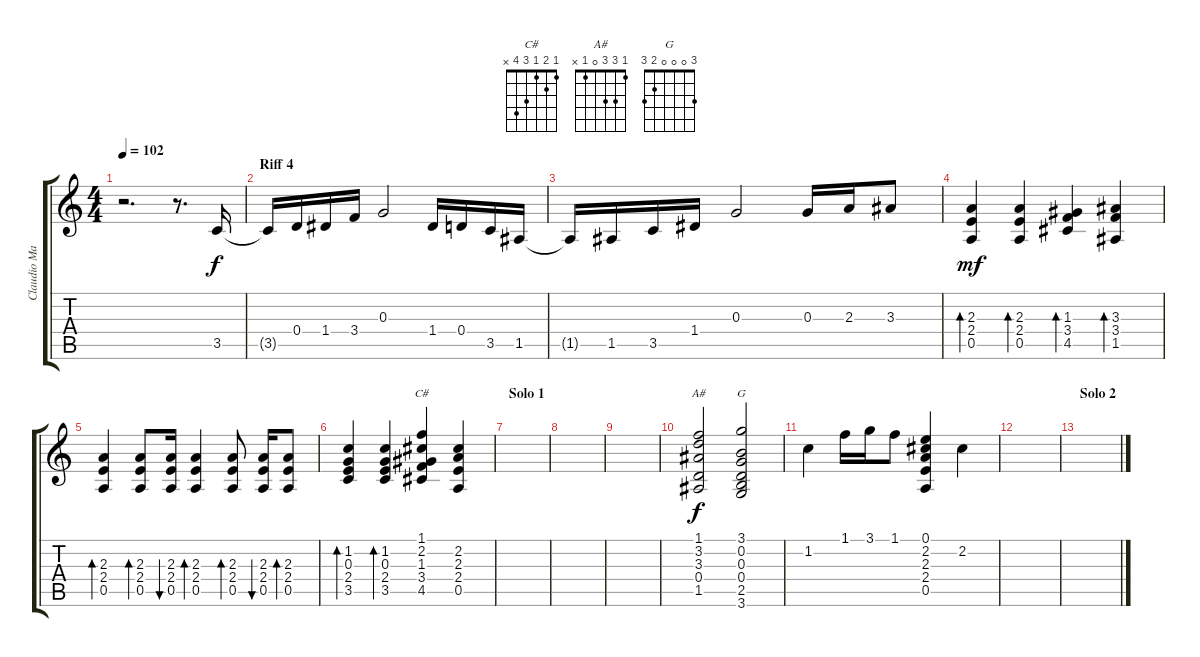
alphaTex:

\track ("Claudio Marciello (Gtr 2)" "Claudio Ma") {instrument acousticguitarsteel}
\staff {score tabs}
\tuning (E4 B3 G3 D3 A2 E2) {hide}
\chord ("C#" 1 2 1 3 4 x)
\chord ("A#" 1 3 3 0 1 x)
\chord ("G" 3 0 0 0 2 3)
\ts (4 4)
\tempo 102
\clef g2
\ks c
r.2{d dy f} r.8{d} 3.5.16 |
\section ("" "Riff 4")
3.5{t}.16 0.4.16 1.4.16 3.4.16 0.3.2 1.4.16 0.4.16 3.5.16 1.5.16 |
1.5{t}.16 1.5.16 3.5.16 1.4.16 0.3.2 0.3.16 2.3.16 3.3.8 |
(2.3 2.4 0.5).4{bd 60 dy mf} (2.3 2.4 0.5).4{bd 60} (1.3 3.4 4.5).4{bd 60} (3.3 3.4 1.5).4{bd 60} |
(2.3 2.4 0.5).4{bd 60} (2.3 2.4 0.5).8{bd 60} (2.3 2.4 0.5).16{bu 60} (2.3 2.4 0.5).4{bd 60} (2.3 2.4 0.5).8{bd 60} (2.3 2.4 0.5).16{bu 60} (2.3 2.4 0.5).8{bd 60} |
(1.2 0.3 2.4 3.5).4{bd 60} (1.2 0.3 2.4 3.5).4{bd 60} (1.1 2.2 1.3 3.4 4.5).4{ch "C#"} (2.2 2.3 2.4 0.5).4 |
\section ("" "Solo 1")
|
|
|
(1.1 3.2 3.3 0.4 1.5).2{ch "A#" dy f} (3.1 0.2 0.3 0.4 2.5 3.6).2{ch "G"} |
1.2.4 1.1.16 3.1.16 1.1.8 (0.1 2.2 2.3 2.4 0.5).4 2.2.4 |
|
\section ("" "Solo 2 ")
